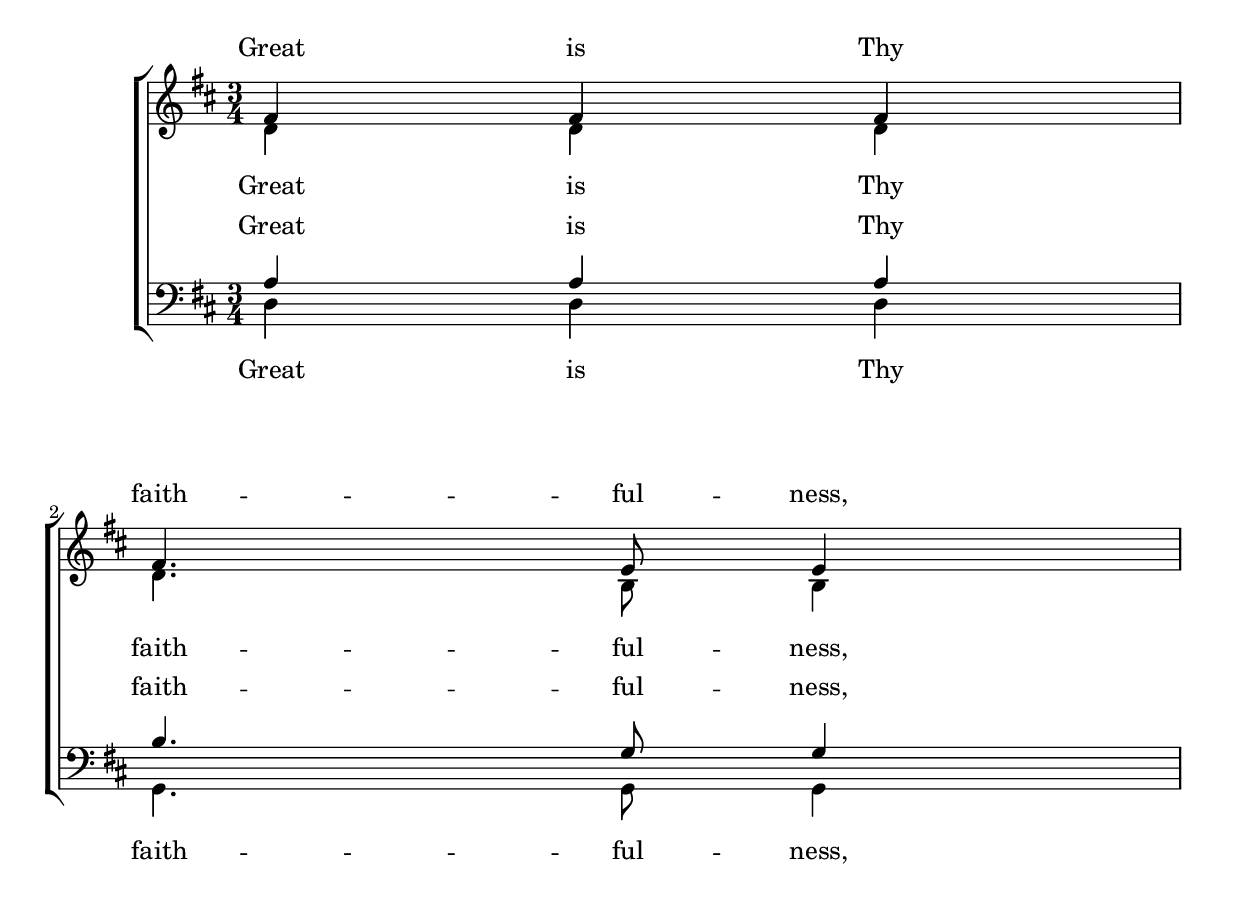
%% DO NOT EDIT this file manually; it was automatically
%% generated from the LilyPond Snippet Repository
%% (http://lsr.di.unimi.it).
%%
%% Make any changes in the LSR itself, or in
%% `Documentation/snippets/new/`, then run
%% `scripts/auxiliar/makelsr.pl`.
%%
%% This file is in the public domain.

\version "2.24.0"

\header {
  lsrtags = "vocal-music"

  texidoc = "
The vertical spacing engine changed since version 2.14.  This can cause
lyrics to be spaced differently.

It is possible to set properties for @code{Lyric} and @code{Staff}
contexts to get the spacing engine to behave as it did in version 2.12.
"

  doctitle = "Obtaining 2.12 lyrics spacing in newer versions"
} % begin verbatim


\header { tagline = ##f }

global = {
  \key d \major
  \time 3/4
}

sopMusic = \relative c' {
  % VERSE ONE
  fis4 fis fis | \break
  fis4. e8 e4
}

altoMusic = \relative c' {
  % VERSE ONE
  d4 d d |
  d4. b8 b4 |
}

tenorMusic = \relative c' {
  a4 a a |
  b4. g8 g4 |
}

bassMusic = \relative c {
  d4 d d |
  g,4. g8 g4 |
}

words = \lyricmode {
  Great is Thy faith -- ful -- ness,
}

\score {
  \new ChoirStaff <<
    \new Lyrics = sopranos
    \new Staff = women <<
      \new Voice = "sopranos" {
        \voiceOne
        \global \sopMusic
      }
      \new Voice = "altos" {
        \voiceTwo
        \global \altoMusic
      }
    >>
    \new Lyrics = "altos"
    \new Lyrics = "tenors"
    \new Staff = men <<
      \clef bass
      \new Voice = "tenors" {
        \voiceOne
        \global \tenorMusic
      }
      \new Voice = "basses" {
        \voiceTwo  \global \bassMusic
      }
    >>
    \new Lyrics = basses
    \context Lyrics = sopranos \lyricsto sopranos \words
    \context Lyrics = altos \lyricsto altos \words
    \context Lyrics = tenors \lyricsto tenors \words
    \context Lyrics = basses \lyricsto basses \words
  >>
  \layout {
    \context {
      \Lyrics
      \override VerticalAxisGroup.staff-affinity = ##f
      \override VerticalAxisGroup.staff-staff-spacing =
        #'((basic-distance . 0)
	   (minimum-distance . 2)
	   (padding . 2))
    }
    \context {
      \Staff
      \override VerticalAxisGroup.staff-staff-spacing =
        #'((basic-distance . 0)
	   (minimum-distance . 2)
	   (padding . 2))
    }
  }
}
